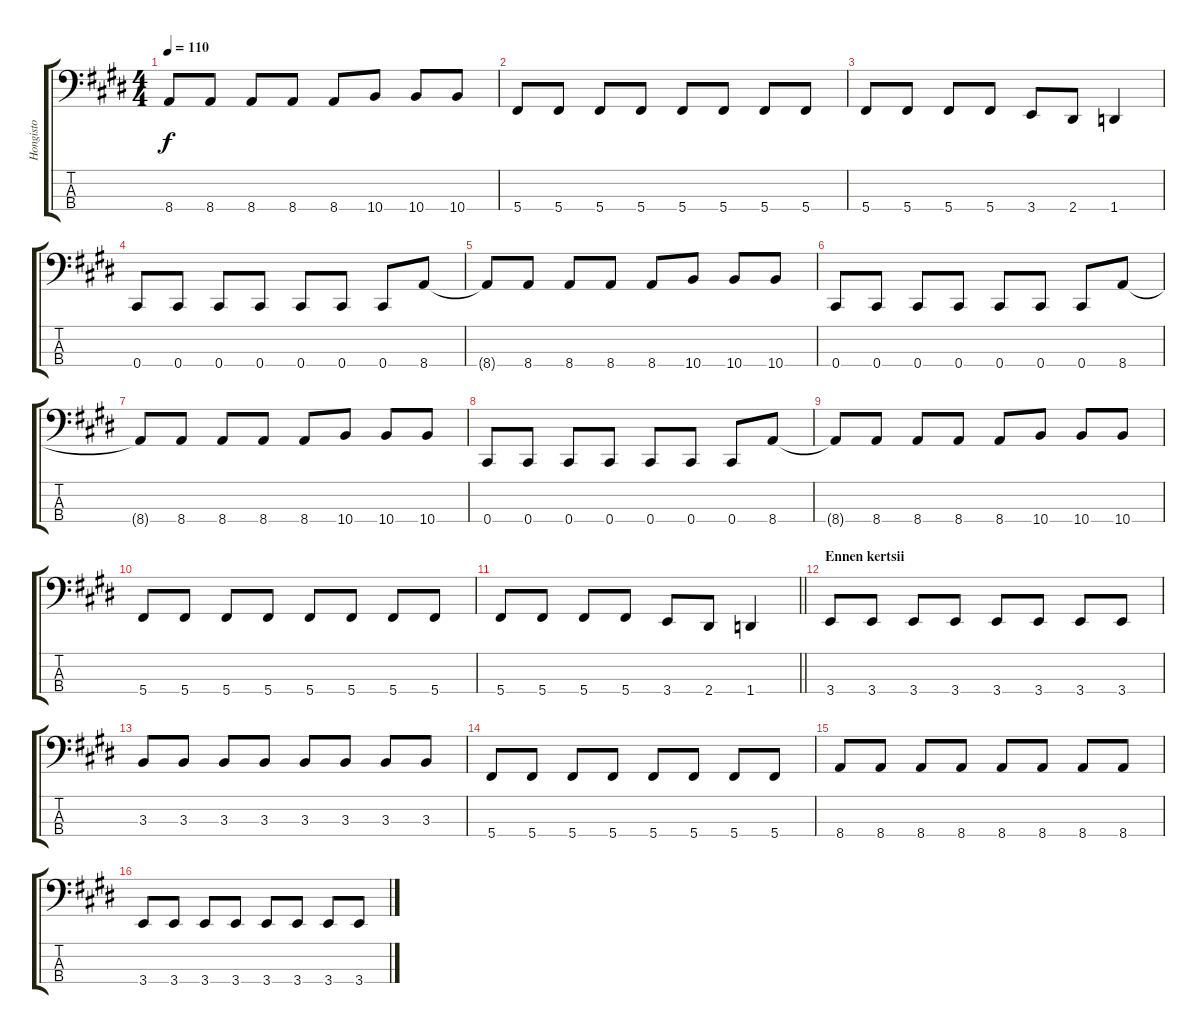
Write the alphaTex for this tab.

\track ("Hongisto" "Hongisto") {instrument electricbasspick}
\staff {score tabs}
\tuning (Gb2 Db2 Ab1 Db1) {hide}
\ts (4 4)
\tempo 110
\clef f4
\ks c#minor
8.4{t}.8{dy f} 8.4.8 8.4.8 8.4.8 8.4.8 10.4.8 10.4.8 10.4.8 |
5.4.8 5.4.8 5.4.8 5.4.8 5.4.8 5.4.8 5.4.8 5.4.8 |
5.4.8 5.4.8 5.4.8 5.4.8 3.4.8 2.4.8 1.4.4 |
0.4.8 0.4.8 0.4.8 0.4.8 0.4.8 0.4.8 0.4.8 8.4.8 |
8.4{t}.8 8.4.8 8.4.8 8.4.8 8.4.8 10.4.8 10.4.8 10.4.8 |
0.4.8 0.4.8 0.4.8 0.4.8 0.4.8 0.4.8 0.4.8 8.4.8 |
8.4{t}.8 8.4.8 8.4.8 8.4.8 8.4.8 10.4.8 10.4.8 10.4.8 |
0.4.8 0.4.8 0.4.8 0.4.8 0.4.8 0.4.8 0.4.8 8.4.8 |
8.4{t}.8 8.4.8 8.4.8 8.4.8 8.4.8 10.4.8 10.4.8 10.4.8 |
5.4.8 5.4.8 5.4.8 5.4.8 5.4.8 5.4.8 5.4.8 5.4.8 |
\barLineRight lightlight
5.4.8 5.4.8 5.4.8 5.4.8 3.4.8 2.4.8 1.4.4 |
\section ("" "Ennen kertsii")
3.4.8 3.4.8 3.4.8 3.4.8 3.4.8 3.4.8 3.4.8 3.4.8 |
3.3.8 3.3.8 3.3.8 3.3.8 3.3.8 3.3.8 3.3.8 3.3.8 |
5.4.8 5.4.8 5.4.8 5.4.8 5.4.8 5.4.8 5.4.8 5.4.8 |
8.4.8 8.4.8 8.4.8 8.4.8 8.4.8 8.4.8 8.4.8 8.4.8 |
3.4.8 3.4.8 3.4.8 3.4.8 3.4.8 3.4.8 3.4.8 3.4.8
